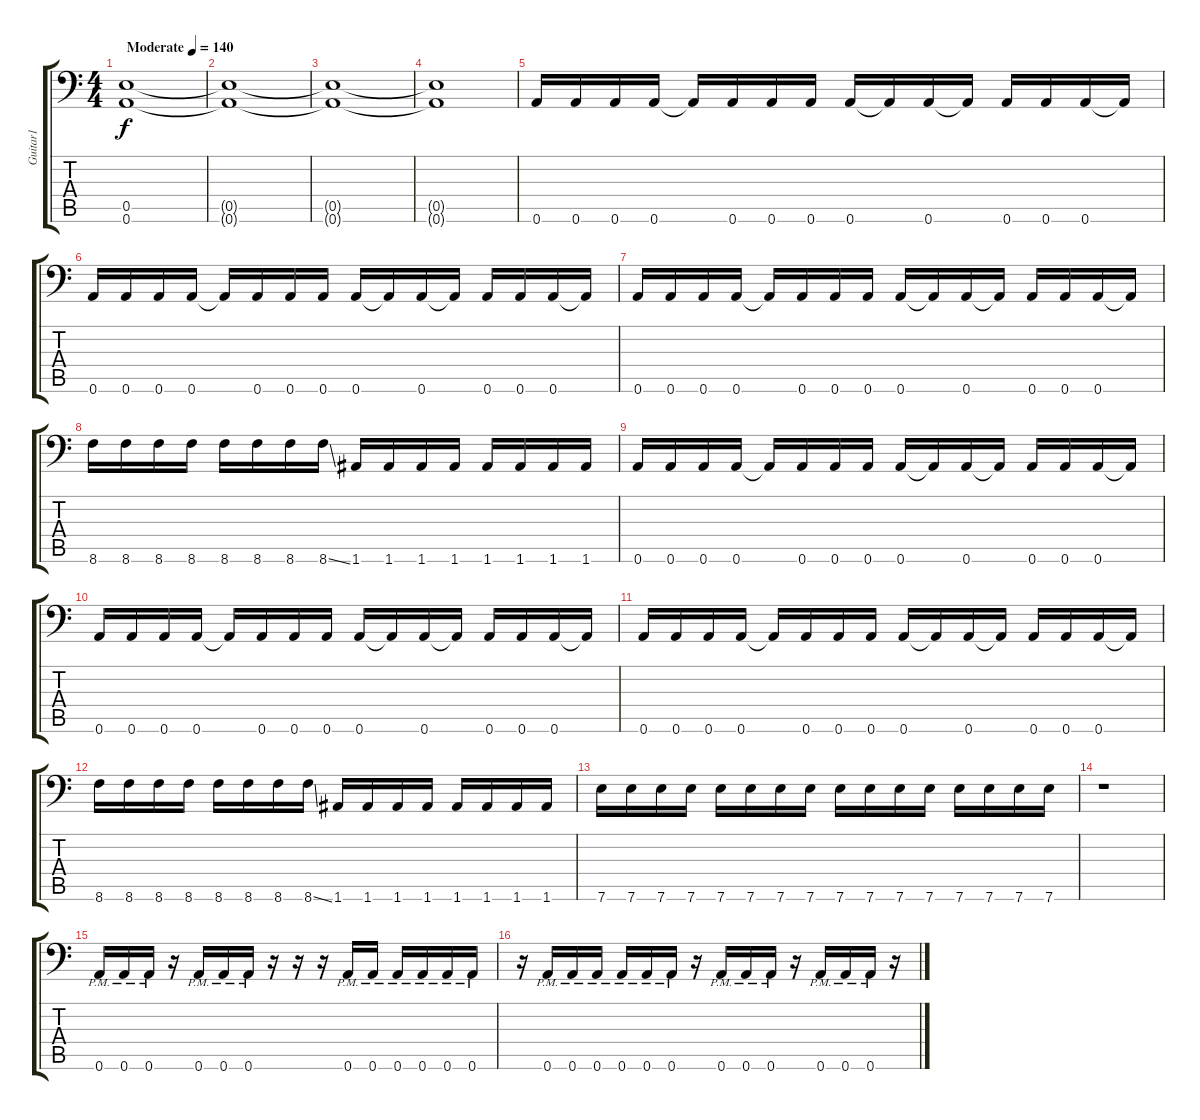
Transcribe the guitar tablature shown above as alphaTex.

\track ("Guitar1" "Guitar1") {instrument distortionguitar}
\staff {score tabs}
\tuning (B3 Gb3 D3 A2 E2 A1) {hide}
\ts (4 4)
\tempo (140 "Moderate")
\clef f4
\ks c
(0.5 0.6).1{dy f instrument distortionguitar} |
(0.5{t} 0.6{t}).1 |
(0.5{t} 0.6{t}).1 |
(0.5{t} 0.6{t}).1 |
0.6.16 0.6.16 0.6.16 0.6.16 0.6{t}.16 0.6.16 0.6.16 0.6.16 0.6.16 0.6{t}.16 0.6.16 0.6{t}.16 0.6.16 0.6.16 0.6.16 0.6{t}.16 |
0.6.16 0.6.16 0.6.16 0.6.16 0.6{t}.16 0.6.16 0.6.16 0.6.16 0.6.16 0.6{t}.16 0.6.16 0.6{t}.16 0.6.16 0.6.16 0.6.16 0.6{t}.16 |
0.6.16 0.6.16 0.6.16 0.6.16 0.6{t}.16 0.6.16 0.6.16 0.6.16 0.6.16 0.6{t}.16 0.6.16 0.6{t}.16 0.6.16 0.6.16 0.6.16 0.6{t}.16 |
8.6.16 8.6.16 8.6.16 8.6.16 8.6.16 8.6.16 8.6.16 8.6{ss}.16 1.6.16 1.6.16 1.6.16 1.6.16 1.6.16 1.6.16 1.6.16 1.6.16 |
0.6.16 0.6.16 0.6.16 0.6.16 0.6{t}.16 0.6.16 0.6.16 0.6.16 0.6.16 0.6{t}.16 0.6.16 0.6{t}.16 0.6.16 0.6.16 0.6.16 0.6{t}.16 |
0.6.16 0.6.16 0.6.16 0.6.16 0.6{t}.16 0.6.16 0.6.16 0.6.16 0.6.16 0.6{t}.16 0.6.16 0.6{t}.16 0.6.16 0.6.16 0.6.16 0.6{t}.16 |
0.6.16 0.6.16 0.6.16 0.6.16 0.6{t}.16 0.6.16 0.6.16 0.6.16 0.6.16 0.6{t}.16 0.6.16 0.6{t}.16 0.6.16 0.6.16 0.6.16 0.6{t}.16 |
8.6.16 8.6.16 8.6.16 8.6.16 8.6.16 8.6.16 8.6.16 8.6{ss}.16 1.6.16 1.6.16 1.6.16 1.6.16 1.6.16 1.6.16 1.6.16 1.6.16 |
7.6.16 7.6.16 7.6.16 7.6.16 7.6.16 7.6.16 7.6.16 7.6.16 7.6.16 7.6.16 7.6.16 7.6.16 7.6.16 7.6.16 7.6.16 7.6.16 |
r.1 |
0.6{pm}.16 0.6{pm}.16 0.6{pm}.16 r.16 0.6{pm}.16 0.6{pm}.16 0.6{pm}.16 r.16 r.16 r.16 0.6{pm}.16 0.6{pm}.16 0.6{pm}.16 0.6{pm}.16 0.6{pm}.16 0.6{pm}.16 |
r.16 0.6{pm}.16 0.6{pm}.16 0.6{pm}.16 0.6{pm}.16 0.6{pm}.16 0.6{pm}.16 r.16 0.6{pm}.16 0.6{pm}.16 0.6{pm}.16 r.16 0.6{pm}.16 0.6{pm}.16 0.6{pm}.16 r.16
